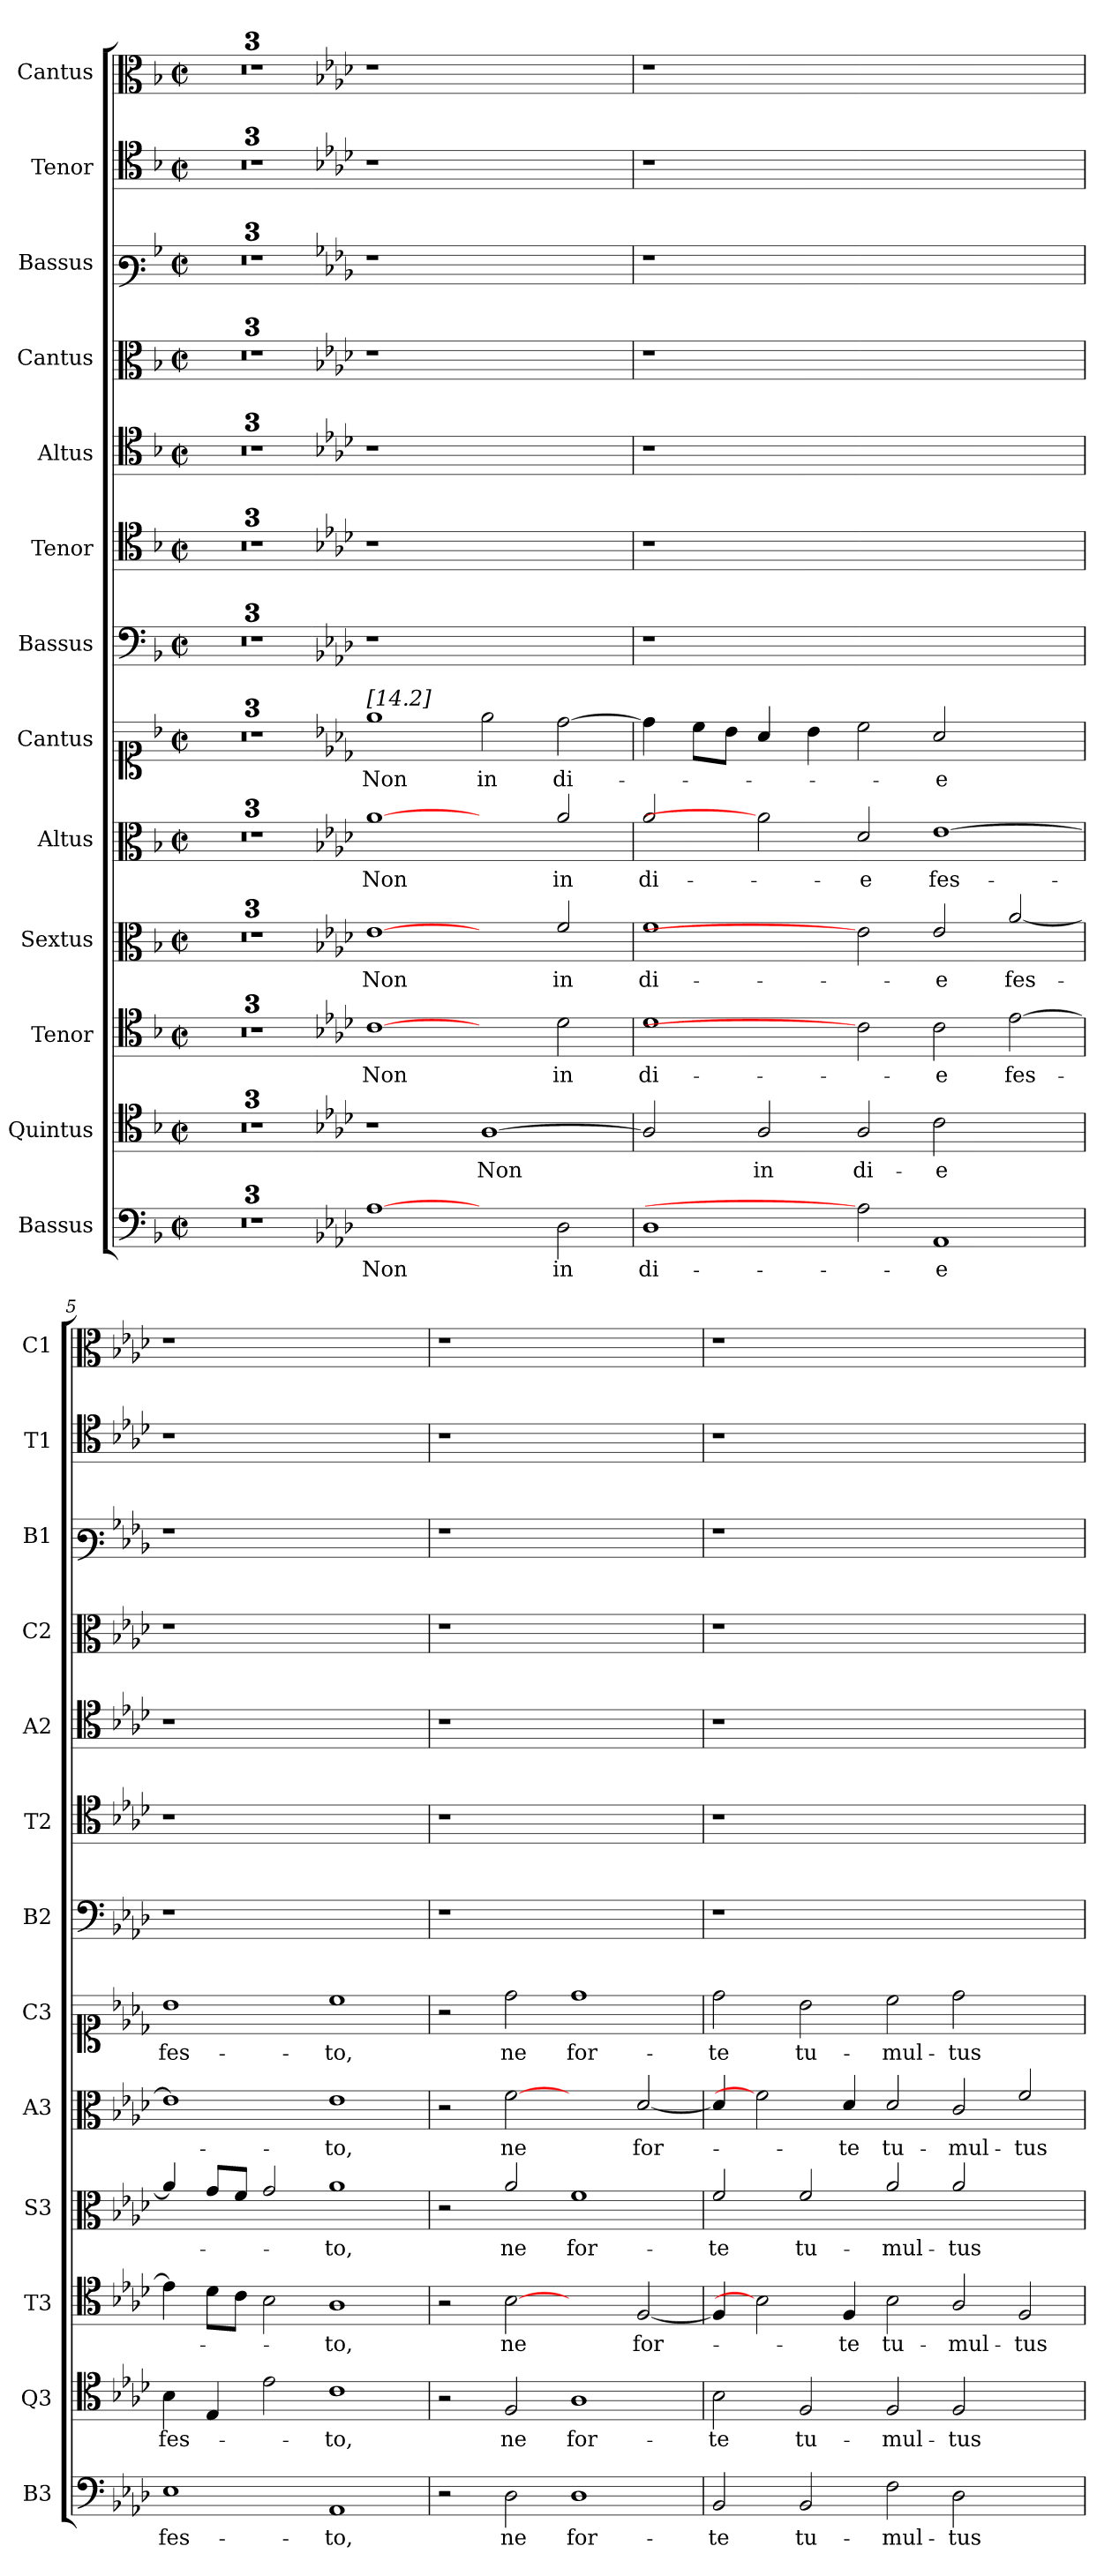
**kern	**text	**kern	**text	**kern	**text	**kern	**text	**kern	**text	**kern	**text	**kern	**kern	**kern	**kern	**kern	**kern	**kern
*part13	*part13	*part12	*part12	*part11	*part11	*part10	*part10	*part9	*part9	*part8	*part8	*part7	*part6	*part5	*part4	*part3	*part2	*part1
*staff13	*staff13	*staff12	*staff12	*staff11	*staff11	*staff10	*staff10	*staff9	*staff9	*staff8	*staff8	*staff7	*staff6	*staff5	*staff4	*staff3	*staff2	*staff1
*I"Bassus	*	*I"Quintus	*	*I"Tenor	*	*I"Sextus	*	*I"Altus	*	*I"Cantus	*	*I"Bassus	*I"Tenor	*I"Altus	*I"Cantus	*I"Bassus	*I"Tenor	*I"Cantus
*I'B3	*	*I'Q3	*	*I'T3	*	*I'S3	*	*I'A3	*	*I'C3	*	*I'B2	*I'T2	*I'A2	*I'C2	*I'B1	*I'T1	*I'C1
*clefF4	*	*clefC4	*	*clefC4	*	*clefC3	*	*clefC3	*	*clefC1	*	*clefF4	*clefC4	*clefC4	*clefC3	*clefF3	*clefC4	*clefC3
*k[b-]	*	*k[b-]	*	*k[b-]	*	*k[b-]	*	*k[b-]	*	*k[b-]	*	*k[b-]	*k[b-]	*k[b-]	*k[b-]	*k[b-]	*k[b-]	*k[b-]
*F:	*	*F:	*	*F:	*	*F:	*	*F:	*	*F:	*	*F:	*F:	*F:	*F:	*F:	*F:	*F:
*M2/2	*	*M2/2	*	*M2/2	*	*M2/2	*	*M2/2	*	*M2/2	*	*M2/2	*M2/2	*M2/2	*M2/2	*M2/2	*M2/2	*M2/2
*met(c|)	*	*met(c|)	*	*met(c|)	*	*met(c|)	*	*met(c|)	*	*met(c|)	*	*met(c|)	*met(c|)	*met(c|)	*met(c|)	*met(c|)	*met(c|)	*met(c|)
=1	=1	=1	=1	=1	=1	=1	=1	=1	=1	=1	=1	=1	=1	=1	=1	=1	=1	=1
1ryy	.	1ryy	.	1ryy	.	1ryy	.	1ryy	.	1ryy	.	1ryy	1ryy	1ryy	1ryy	1ryy	1ryy	1ryy
=2	=2	=2	=2	=2	=2	=2	=2	=2	=2	=2	=2	=2	=2	=2	=2	=2	=2	=2
1r	.	1r	.	1r	.	1r	.	1r	.	1r	.	1r	1r	1r	1r	1r	1r	1r
=3	=3	=3	=3	=3	=3	=3	=3	=3	=3	=3	=3	=3	=3	=3	=3	=3	=3	=3
*	*	*clefGv2	*	*clefGv2	*	*clefG2	*	*clefG2	*	*clefG2	*	*	*clefGv2	*clefGv2	*clefG2	*clefF4	*clefGv2	*clefG2
1ryy	.	1ryy	.	1ryy	.	1ryy	.	1ryy	.	1ryy	.	1ryy	1ryy	1ryy	1ryy	1ryy	1ryy	1ryy
=3X1-	=3X1-	=3X1-	=3X1-	=3X1-	=3X1-	=3X1-	=3X1-	=3X1-	=3X1-	=3X1-	=3X1-	=3X1-	=3X1-	=3X1-	=3X1-	=3X1-	=3X1-	=3X1-
*k[b-e-a-d-]	*	*k[b-e-a-d-]	*	*k[b-e-a-d-]	*	*k[b-e-a-d-]	*	*k[b-e-a-d-]	*	*k[b-e-a-d-]	*	*k[b-e-a-d-]	*k[b-e-a-d-]	*k[b-e-a-d-]	*k[b-e-a-d-]	*k[b-e-a-d-]	*k[b-e-a-d-]	*k[b-e-a-d-]
*A-:	*	*A-:	*	*A-:	*	*A-:	*	*A-:	*	*A-:	*	*A-:	*A-:	*A-:	*A-:	*A-:	*A-:	*A-:
!	!	!	!	!	!	!	!	!	!	!LO:TX:a:t=[14.2]	!	!	!	!	!	!	!	!
!	!LO:LY:b	!	!	!	!LO:LY:b	!	!LO:LY:b	!	!LO:LY:b	!	!LO:LY:b	!	!	!	!	!	!	!
[1A-	Non	1r	.	[1c	Non	[1e-	Non	[1a-	Non	1ee-	Non	1r	1r	1r	1r	1r	1r	1r
!	!	!	!LO:LY:b	!	!	!	!	!	!	!	!LO:LY:b	!	!	!	!	!	!	!
2ryy	.	[1A-	Non	2ryy	.	2ryy	.	2ryy	.	2ee-\	in	1ryy	1ryy	1ryy	1ryy	1ryy	1ryy	1ryy
!	!LO:LY:b	!	!	!	!LO:LY:b	!	!LO:LY:b	!	!LO:LY:b	!	!LO:LY:b	!	!	!	!	!	!	!
2D-\	in	.	.	2d-\	in	2f/	in	2a-/	in	[2dd-\	di-	.	.	.	.	.	.	.
=4	=4	=4	=4	=4	=4	=4	=4	=4	=4	=4	=4	=4	=4	=4	=4	=4	=4	=4
!	!LO:LY:b	!	!	!	!LO:LY:b	!	!LO:LY:b	!	!LO:LY:b	!	!	!	!	!	!	!	!	!
1D-	di-	2A-/]	.	1d-	di-	1f	di-	2a-/	di-	4dd-\]	.	1r	1r	1r	1r	1r	1r	1r
.	.	.	.	.	.	.	.	.	.	8cc\L	.	.	.	.	.	.	.	.
.	.	.	.	.	.	.	.	.	.	8b-\J	.	.	.	.	.	.	.	.
!	!	!	!LO:LY:b	!	!	!	!	!	!	!	!	!	!	!	!	!	!	!
.	.	2A-/	in	.	.	.	.	2a-]	.	4a-/	.	.	.	.	.	.	.	.
.	.	.	.	.	.	.	.	.	.	4b-\	.	.	.	.	.	.	.	.
!	!	!	!LO:LY:b	!	!	!	!	!	!LO:LY:b	!	!	!	!	!	!	!	!	!
2A-]	.	2A-/	di-	2c]	.	2e-]	.	2d-/	-e	2cc\	.	1.ryy	1.ryy	1.ryy	1.ryy	1.ryy	1.ryy	1.ryy
!	!LO:LY:b	!	!LO:LY:b	!	!LO:LY:b	!	!LO:LY:b	!	!LO:LY:b	!	!LO:LY:b	!	!	!	!	!	!	!
1AA-	-e	2c\	-e	2c\	-e	2e-/	-e	[1e-	fes-	2a-/	-e	.	.	.	.	.	.	.
!	!	!	!	!	!LO:LY:b	!	!LO:LY:b	!	!	!	!	!	!	!	!	!	!	!
.	.	2ryy	.	[2e-\	fes-	[2a-/	fes-	.	.	2ryy	.	.	.	.	.	.	.	.
=5	=5	=5	=5	=5	=5	=5	=5	=5	=5	=5	=5	=5	=5	=5	=5	=5	=5	=5
!	!LO:LY:b	!	!LO:LY:b	!	!	!	!	!	!	!	!LO:LY:b	!	!	!	!	!	!	!
1E-	fes-	4B-\	fes-	4e-\]	.	4a-/]	.	1e-]	.	1b-	fes-	1r	1r	1r	1r	1r	1r	1r
.	.	4E-/	.	8d-\L	.	8g/L	.	.	.	.	.	.	.	.	.	.	.	.
.	.	.	.	8c\J	.	8f/J	.	.	.	.	.	.	.	.	.	.	.	.
.	.	2e-\	.	2B-\	.	2g/	.	.	.	.	.	.	.	.	.	.	.	.
!	!LO:LY:b	!	!LO:LY:b	!	!LO:LY:b	!	!LO:LY:b	!	!LO:LY:b	!	!LO:LY:b	!	!	!	!	!	!	!
1AA-	-to,	1c	-to,	1A-	-to,	1a-	-to,	1e-	-to,	1cc	-to,	1ryy	1ryy	1ryy	1ryy	1ryy	1ryy	1ryy
=6	=6	=6	=6	=6	=6	=6	=6	=6	=6	=6	=6	=6	=6	=6	=6	=6	=6	=6
2r	.	2r	.	2r	.	2r	.	2r	.	2r	.	1r	1r	1r	1r	1r	1r	1r
!	!LO:LY:b	!	!LO:LY:b	!	!LO:LY:b	!	!LO:LY:b	!	!LO:LY:b	!	!LO:LY:b	!	!	!	!	!	!	!
2D-\	ne	2F/	ne	[2B-	ne	2a-/	ne	[2f	ne	2dd-\	ne	.	.	.	.	.	.	.
!	!LO:LY:b	!	!LO:LY:b	!	!	!	!LO:LY:b	!	!	!	!LO:LY:b	!	!	!	!	!	!	!
1D-	for-	1A-	for-	2ryy	.	1f	for-	2ryy	.	1dd-	for-	1ryy	1ryy	1ryy	1ryy	1ryy	1ryy	1ryy
!	!	!	!	!	!LO:LY:b	!	!	!	!LO:LY:b	!	!	!	!	!	!	!	!	!
.	.	.	.	[2F/	for-	.	.	[2d-/	for-	.	.	.	.	.	.	.	.	.
!!LO:PB:g=z
=7	=7	=7	=7	=7	=7	=7	=7	=7	=7	=7	=7	=7	=7	=7	=7	=7	=7	=7
!	!LO:LY:b	!	!LO:LY:b	!	!	!	!LO:LY:b	!	!	!	!LO:LY:b	!	!	!	!	!	!	!
2BB-/	-te	2B-\	-te	4F/]	.	2f/	-te	4d-/]	.	2dd-\	-te	1r	1r	1r	1r	1r	1r	1r
.	.	.	.	2B-]	.	.	.	2f]	.	.	.	.	.	.	.	.	.	.
!	!LO:LY:b	!	!LO:LY:b	!	!	!	!LO:LY:b	!	!	!	!LO:LY:b	!	!	!	!	!	!	!
2BB-/	tu-	2F/	tu-	.	.	2f/	tu-	.	.	2b-\	tu-	.	.	.	.	.	.	.
!	!	!	!	!	!LO:LY:b	!	!	!	!LO:LY:b	!	!	!	!	!	!	!	!	!
.	.	.	.	4F/	-te	.	.	4d-/	-te	.	.	.	.	.	.	.	.	.
!	!LO:LY:b	!	!LO:LY:b	!	!LO:LY:b	!	!LO:LY:b	!	!LO:LY:b	!	!LO:LY:b	!	!	!	!	!	!	!
2F\	-mul-	2F/	-mul-	2B-\	tu-	2a-/	-mul-	2d-/	tu-	2cc\	-mul-	1.ryy	1.ryy	1.ryy	1.ryy	1.ryy	1.ryy	1.ryy
!	!LO:LY:b	!	!LO:LY:b	!	!LO:LY:b	!	!LO:LY:b	!	!LO:LY:b	!	!LO:LY:b	!	!	!	!	!	!	!
2D-\	-tus	2F/	-tus	2A-/	-mul-	2a-/	-tus	2c/	-mul-	2dd-\	-tus	.	.	.	.	.	.	.
!	!	!	!	!	!LO:LY:b	!	!	!	!LO:LY:b	!	!	!	!	!	!	!	!	!
2ryy	.	2ryy	.	2F/	-tus	2ryy	.	2f/	-tus	2ryy	.	.	.	.	.	.	.	.
=	=	=	=	=	=	=	=	=	=	=	=	=	=	=	=	=	=	=
*-	*-	*-	*-	*-	*-	*-	*-	*-	*-	*-	*-	*-	*-	*-	*-	*-	*-	*-
